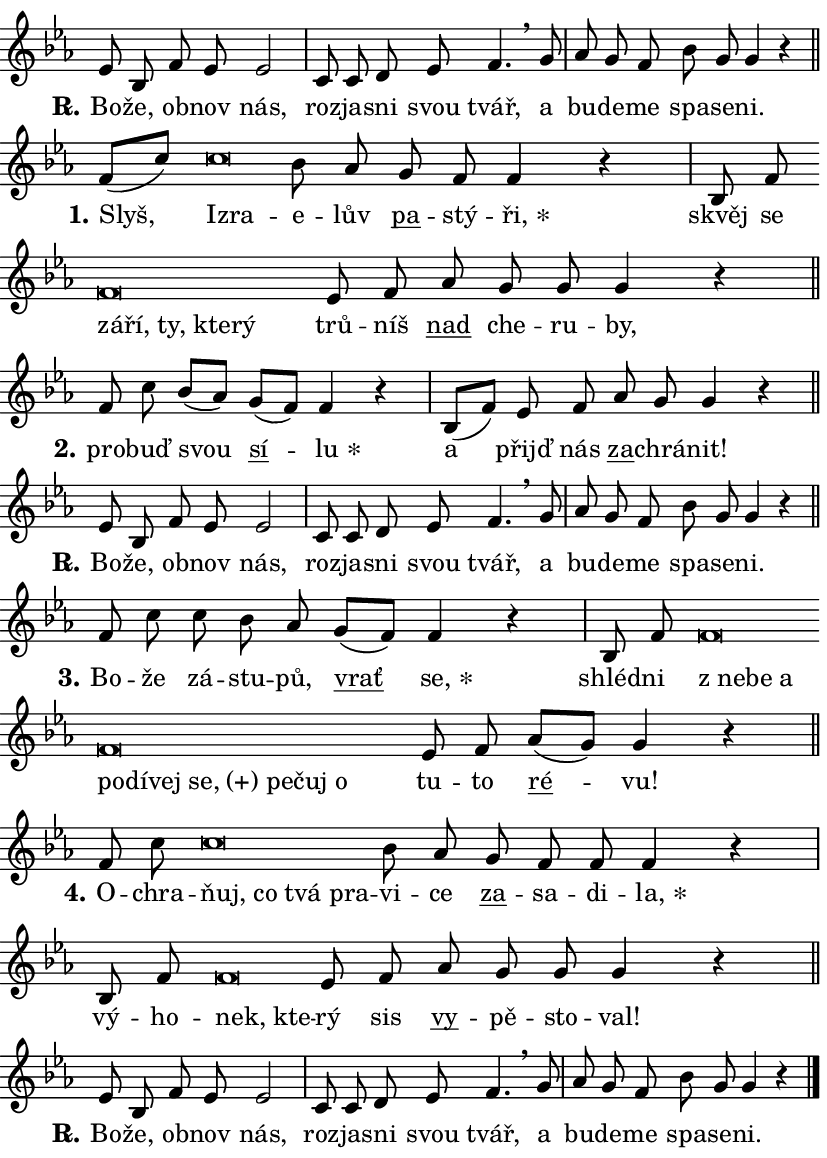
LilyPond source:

\version "2.24.0"
\header { tagline = "" }
\paper {
  indent = 0\cm
  top-margin = 0\cm
  right-margin = 0.13\cm % to fit lyric hyphens
  bottom-margin = 0\cm
  left-margin = 0\cm
  paper-width = 14\cm
  page-breaking = #ly:one-page-breaking
  system-system-spacing.basic-distance = #11
  score-system-spacing.basic-distance = #11
  ragged-last = ##f
}


%% Author: Thomas Morley
%% https://lists.gnu.org/archive/html/lilypond-user/2020-05/msg00002.html
#(define (line-position grob)
"Returns position of @var[grob} in current system:
   @code{'start}, if at first time-step
   @code{'end}, if at last time-step
   @code{'middle} otherwise
"
  (let* ((col (ly:item-get-column grob))
         (ln (ly:grob-object col 'left-neighbor))
         (rn (ly:grob-object col 'right-neighbor))
         (col-to-check-left (if (ly:grob? ln) ln col))
         (col-to-check-right (if (ly:grob? rn) rn col))
         (break-dir-left
           (and
             (ly:grob-property col-to-check-left 'non-musical #f)
             (ly:item-break-dir col-to-check-left)))
         (break-dir-right
           (and
             (ly:grob-property col-to-check-right 'non-musical #f)
             (ly:item-break-dir col-to-check-right))))
        (cond ((eqv? 1 break-dir-left) 'start)
              ((eqv? -1 break-dir-right) 'end)
              (else 'middle))))

#(define (tranparent-at-line-position vctor)
  (lambda (grob)
  "Relying on @code{line-position} select the relevant enry from @var{vctor}.
Used to determine transparency,"
    (case (line-position grob)
      ((end) (not (vector-ref vctor 0)))
      ((middle) (not (vector-ref vctor 1)))
      ((start) (not (vector-ref vctor 2))))))

noteHeadBreakVisibility =
#(define-music-function (break-visibility)(vector?)
"Makes @code{NoteHead}s transparent relying on @var{break-visibility}"
#{
  \override NoteHead.transparent =
    #(tranparent-at-line-position break-visibility)
#})

#(define delete-ledgers-for-transparent-note-heads
  (lambda (grob)
    "Reads whether a @code{NoteHead} is transparent.
If so this @code{NoteHead} is removed from @code{'note-heads} from
@var{grob}, which is supposed to be @code{LedgerLineSpanner}.
As a result ledgers are not printed for this @code{NoteHead}"
    (let* ((nhds-array (ly:grob-object grob 'note-heads))
           (nhds-list
             (if (ly:grob-array? nhds-array)
                 (ly:grob-array->list nhds-array)
                 '()))
           ;; Relies on the transparent-property being done before
           ;; Staff.LedgerLineSpanner.after-line-breaking is executed.
           ;; This is fragile ...
           (to-keep
             (remove
               (lambda (nhd)
                 (ly:grob-property nhd 'transparent #f))
               nhds-list)))
      ;; TODO find a better method to iterate over grob-arrays, similiar
      ;; to filter/remove etc for lists
      ;; For now rebuilt from scratch
      (set! (ly:grob-object grob 'note-heads)  '())
      (for-each
        (lambda (nhd)
          (ly:pointer-group-interface::add-grob grob 'note-heads nhd))
        to-keep))))

squashNotes = {
  \override NoteHead.X-extent = #'(-0.2 . 0.2)
  \override NoteHead.Y-extent = #'(-0.75 . 0)
  \override NoteHead.stencil =
    #(lambda (grob)
       (let ((pos (ly:grob-property grob 'staff-position)))
         (begin
           (if (< pos -7) (display "ERROR: Lower brevis then expected\n") (display ""))
           (if (<= pos -6) ly:text-interface::print ly:note-head::print))))
}
unSquashNotes = {
  \revert NoteHead.X-extent
  \revert NoteHead.Y-extent
  \revert NoteHead.stencil
}

hideNotes = \noteHeadBreakVisibility #begin-of-line-visible
unHideNotes = \noteHeadBreakVisibility #all-visible

% work-around for resetting accidentals
% https://lilypond.org/doc/v2.23/Documentation/notation/displaying-rhythms#unmetered-music
cadenzaMeasure = {
  \cadenzaOff
  \partial 1024 s1024
  \cadenzaOn
}

#(define-markup-command (accent layout props text) (markup?)
  "Underline accented syllable"
  (interpret-markup layout props
    #{\markup \override #'(offset . 4.3) \underline { #text }#}))

responsum = \markup \concat {
  "R" \hspace #-1.05 \path #0.1 #'((moveto 0 0.07) (lineto 0.9 0.8)) \hspace #0.05 "."
}

spaceSize = #0.6828661417322834 % exact space size for TeX Gyre Schola

\layout {
  \context {
    \Staff
    \remove "Time_signature_engraver"
    \override LedgerLineSpanner.after-line-breaking = #delete-ledgers-for-transparent-note-heads
  }
  \context {
    \Lyrics {
      \override LyricSpace.minimum-distance = \spaceSize
      \override LyricText.font-name = #"TeX Gyre Schola"
      \override LyricText.font-size = 1
      \override StanzaNumber.font-name = #"TeX Gyre Schola Bold"
      \override StanzaNumber.font-size = 1
    }
  }
  \context {
    \Score 
    \override NoteHead.text =
      #(lambda (grob) 
        (let ((pos (ly:grob-property grob 'staff-position)))
          #{\markup {
            \combine
              \halign #-0.55 \raise #(if (= pos -6) 0 0.5) \override #'(thickness . 2) \draw-line #'(3.2 . 0)
              \musicglyph "noteheads.sM1"
          }#}))
  }
}

% magnetic-lyrics.ily
%
%   written by
%     Jean Abou Samra <jean@abou-samra.fr>
%     Werner Lemberg <wl@gnu.org>
%
%   adapted by
%     Jiri Hon <jiri.hon@gmail.com>
%
% Version 2022-Apr-15

% https://www.mail-archive.com/lilypond-user@gnu.org/msg149350.html

#(define (Left_hyphen_pointer_engraver context)
   "Collect syllable-hyphen-syllable occurrences in lyrics and store
them in properties.  This engraver only looks to the left.  For
example, if the lyrics input is @code{foo -- bar}, it does the
following.

@itemize @bullet
@item
Set the @code{text} property of the @code{LyricHyphen} grob between
@q{foo} and @q{bar} to @code{foo}.

@item
Set the @code{left-hyphen} property of the @code{LyricText} grob with
text @q{foo} to the @code{LyricHyphen} grob between @q{foo} and
@q{bar}.
@end itemize

Use this auxiliary engraver in combination with the
@code{lyric-@/text::@/apply-@/magnetic-@/offset!} hook."
   (let ((hyphen #f)
         (text #f))
     (make-engraver
      (acknowledgers
       ((lyric-syllable-interface engraver grob source-engraver)
        (set! text grob)))
      (end-acknowledgers
       ((lyric-hyphen-interface engraver grob source-engraver)
        ;(when (not (grob::has-interface grob 'lyric-space-interface))
          (set! hyphen grob)));)
      ((stop-translation-timestep engraver)
       (when (and text hyphen)
         (ly:grob-set-object! text 'left-hyphen hyphen))
       (set! text #f)
       (set! hyphen #f)))))

#(define (lyric-text::apply-magnetic-offset! grob)
   "If the space between two syllables is less than the value in
property @code{LyricText@/.details@/.squash-threshold}, move the right
syllable to the left so that it gets concatenated with the left
syllable.

Use this function as a hook for
@code{LyricText@/.after-@/line-@/breaking} if the
@code{Left_@/hyphen_@/pointer_@/engraver} is active."
   (let ((hyphen (ly:grob-object grob 'left-hyphen #f)))
     (when hyphen
       (let ((left-text (ly:spanner-bound hyphen LEFT)))
         (when (grob::has-interface left-text 'lyric-syllable-interface)
           (let* ((common (ly:grob-common-refpoint grob left-text X))
                  (this-x-ext (ly:grob-extent grob common X))
                  (left-x-ext
                   (begin
                     ;; Trigger magnetism for left-text.
                     (ly:grob-property left-text 'after-line-breaking)
                     (ly:grob-extent left-text common X)))
                  ;; `delta` is the gap width between two syllables.
                  (delta (- (interval-start this-x-ext)
                            (interval-end left-x-ext)))
                  (details (ly:grob-property grob 'details))
                  (threshold (assoc-get 'squash-threshold details 0.2)))
             (when (< delta threshold)
               (let* (;; We have to manipulate the input text so that
                      ;; ligatures crossing syllable boundaries are not
                      ;; disabled.  For languages based on the Latin
                      ;; script this is essentially a beautification.
                      ;; However, for non-Western scripts it can be a
                      ;; necessity.
                      (lt (ly:grob-property left-text 'text))
                      (rt (ly:grob-property grob 'text))
                      (is-space (grob::has-interface hyphen 'lyric-space-interface))
                      (space (if is-space " " ""))
                      (extra-delta (if is-space spaceSize 0))
                      ;; Append new syllable.
                      (ltrt-space (if (and (string? lt) (string? rt))
                                (string-append lt space rt)
                                (make-concat-markup (list lt space rt))))
                      ;; Right-align `ltrt` to the right side.
                      (ltrt-space-markup (grob-interpret-markup
                               grob
                               (make-translate-markup
                                (cons (interval-length this-x-ext) 0)
                                (make-right-align-markup ltrt-space)))))
                 (begin
                   ;; Don't print `left-text`.
                   (ly:grob-set-property! left-text 'stencil #f)
                   ;; Set text and stencil (which holds all collected
                   ;; syllables so far) and shift it to the left.
                   (ly:grob-set-property! grob 'text ltrt-space)
                   (ly:grob-set-property! grob 'stencil ltrt-space-markup)
                   (ly:grob-translate-axis! grob (- (- delta extra-delta)) X))))))))))


#(define (lyric-hyphen::displace-bounds-first grob)
   ;; Make very sure this callback isn't triggered too early.
   (let ((left (ly:spanner-bound grob LEFT))
         (right (ly:spanner-bound grob RIGHT)))
     (ly:grob-property left 'after-line-breaking)
     (ly:grob-property right 'after-line-breaking)
     (ly:lyric-hyphen::print grob)))

squashThreshold = #0.4

\layout {
  \context {
    \Lyrics
    \consists #Left_hyphen_pointer_engraver
    \override LyricText.after-line-breaking =
      #lyric-text::apply-magnetic-offset!
    \override LyricHyphen.stencil = #lyric-hyphen::displace-bounds-first
    \override LyricText.details.squash-threshold = \squashThreshold
    \override LyricHyphen.minimum-distance = 0
    \override LyricHyphen.minimum-length = \squashThreshold
  }
}

squashText = \override LyricText.details.squash-threshold = 9999
unSquashText = \override LyricText.details.squash-threshold = \squashThreshold

leftText = \override LyricText.self-alignment-X = #LEFT
unLeftText = \revert LyricText.self-alignment-X

starOffset = #(lambda (grob) 
                (let ((x_offset (ly:self-alignment-interface::aligned-on-x-parent grob)))
                  (if (= x_offset 0) 0 (+ x_offset 1.2))))

star = #(define-music-function (syllable)(string?)
"Append star separator at the end of a syllable"
#{
  \once \override LyricText.X-offset = #starOffset
  \lyricmode { \markup {
    #syllable
    \override #'((font-name . "TeX Gyre Schola Bold")) \hspace #0.2 \lower #0.65 \larger "*"
  } }
#})

starAccent = #(define-music-function (syllable)(string?)
"Append star separator at the end of a syllable and make accent"
#{
  \once \override LyricText.X-offset = #starOffset
  \lyricmode { \markup {
    \accent #syllable
    \override #'((font-name . "TeX Gyre Schola Bold")) \hspace #0.2 \lower #0.65 \larger "*"
  } }
#})

breath = #(define-music-function (syllable)(string?)
"Append breathing indicator at the end of a syllable"
#{
  \lyricmode { \markup { #syllable "+" } }
#})

optionalBreath = #(define-music-function (syllable)(string?)
"Append optional breathing indicator at the end of a syllable"
#{
  \lyricmode { \markup { #syllable "(+)" } }
#})


\score {
    <<
        \new Voice = "melody" { \cadenzaOn \key es \major \relative { es'8 bes f' es es2 \cadenzaMeasure \bar "|" c8 c d es \bar "" f4. \breathe g8 \cadenzaMeasure \bar "|" as g f \bar "" bes g g4 r \cadenzaMeasure \bar "||" \break } }
        \new Lyrics \lyricsto "melody" { \lyricmode { \set stanza = \responsum
Bo -- že, ob -- nov nás, roz -- ja -- sni svou tvář, a bu -- de -- me spa -- se -- ni. } }
    >>
    \layout {}
}

\score {
    <<
        \new Voice = "melody" { \cadenzaOn \key es \major \relative { f'8[( c')] \bar "" \squashNotes c\breve*1/16 \hideNotes \breve*1/16 \bar "" \unHideNotes \unSquashNotes bes8 as \bar "" g f f4 r \cadenzaMeasure \bar "|" bes,8 f' \bar "" \squashNotes f\breve*1/16 \hideNotes \breve*1/16 \bar "" \breve*1/16 \bar "" \breve*1/16 \breve*1/16 \bar "" \unHideNotes \unSquashNotes es8 f \bar "" as g g g4 r \cadenzaMeasure \bar "||" \break } }
        \new Lyrics \lyricsto "melody" { \lyricmode { \set stanza = "1."
Slyš, \leftText Iz -- \squashText ra -- \unLeftText \unSquashText e -- lův \markup \accent pa -- stý -- \star ři, skvěj se \leftText zá -- \squashText ří, ty, kte -- rý \unLeftText \unSquashText trů -- níš \markup \accent nad che -- ru -- by, } }
    >>
    \layout {}
}

\score {
    <<
        \new Voice = "melody" { \cadenzaOn \key es \major \relative { f'8 c'8 bes8[( as)] \bar "" g[( f)] f4 r \cadenzaMeasure \bar "|" bes,8[( f'8)] es8 f \bar "" as g g4 r \cadenzaMeasure \bar "||" \break } }
        \new Lyrics \lyricsto "melody" { \lyricmode { \set stanza = "2."
pro -- buď svou \markup \accent sí -- \star lu a přijď nás \markup \accent za -- chrá -- nit! } }
    >>
    \layout {}
}

\score {
    <<
        \new Voice = "melody" { \cadenzaOn \key es \major \relative { es'8 bes f' es es2 \cadenzaMeasure \bar "|" c8 c d es \bar "" f4. \breathe g8 \cadenzaMeasure \bar "|" as g f \bar "" bes g g4 r \cadenzaMeasure \bar "||" \break } }
        \new Lyrics \lyricsto "melody" { \lyricmode { \set stanza = \responsum
Bo -- že, ob -- nov nás, roz -- ja -- sni svou tvář, a bu -- de -- me spa -- se -- ni. } }
    >>
    \layout {}
}

\score {
    <<
        \new Voice = "melody" { \cadenzaOn \key es \major \relative { f'8 c' \bar "" c bes8 as \bar "" g[( f)] f4 r \cadenzaMeasure \bar "|" bes,8 f' \bar "" \squashNotes f\breve*1/16 \hideNotes \breve*1/16 \bar "" \breve*1/16 \bar "" \breve*1/16 \bar "" \breve*1/16 \bar "" \breve*1/16 \bar "" \breve*1/16 \bar "" \breve*1/16 \bar "" \breve*1/16 \breve*1/16 \bar "" \unHideNotes \unSquashNotes es8 f \bar "" as[( g)] g4 r \cadenzaMeasure \bar "||" \break } }
        \new Lyrics \lyricsto "melody" { \lyricmode { \set stanza = "3."
Bo -- že zá -- stu -- pů, \markup \accent vrať \star se, shléd -- ni \leftText "z ne" -- \squashText be a po -- dí -- vej \optionalBreath se, pe -- čuj o \unLeftText \unSquashText tu -- to \markup \accent ré -- vu! } }
    >>
    \layout {}
}

\score {
    <<
        \new Voice = "melody" { \cadenzaOn \key es \major \relative { f'8 c' \bar "" \squashNotes c\breve*1/16 \hideNotes \breve*1/16 \bar "" \breve*1/16 \breve*1/16 \bar "" \unHideNotes \unSquashNotes bes8 as \bar "" g f f f4 r \cadenzaMeasure \bar "|" bes,8 f' \bar "" \squashNotes f\breve*1/16 \hideNotes \breve*1/16 \bar "" \unHideNotes \unSquashNotes es8 f \bar "" as g g g4 r \cadenzaMeasure \bar "||" \break } }
        \new Lyrics \lyricsto "melody" { \lyricmode { \set stanza = "4."
O -- chra -- \leftText ňuj, \squashText co tvá pra -- \unLeftText \unSquashText vi -- ce \markup \accent za -- sa -- di -- \star la, vý -- ho -- \leftText nek, \squashText kte -- \unLeftText \unSquashText rý sis \markup \accent vy -- pě -- sto -- val! } }
    >>
    \layout {}
}

\score {
    <<
        \new Voice = "melody" { \cadenzaOn \key es \major \relative { es'8 bes f' es es2 \cadenzaMeasure \bar "|" c8 c d es \bar "" f4. \breathe g8 \cadenzaMeasure \bar "|" as g f \bar "" bes g g4 r \cadenzaMeasure \bar "||" \break } \bar "|." }
        \new Lyrics \lyricsto "melody" { \lyricmode { \set stanza = \responsum
Bo -- že, ob -- nov nás, roz -- ja -- sni svou tvář, a bu -- de -- me spa -- se -- ni. } }
    >>
    \layout {}
}
